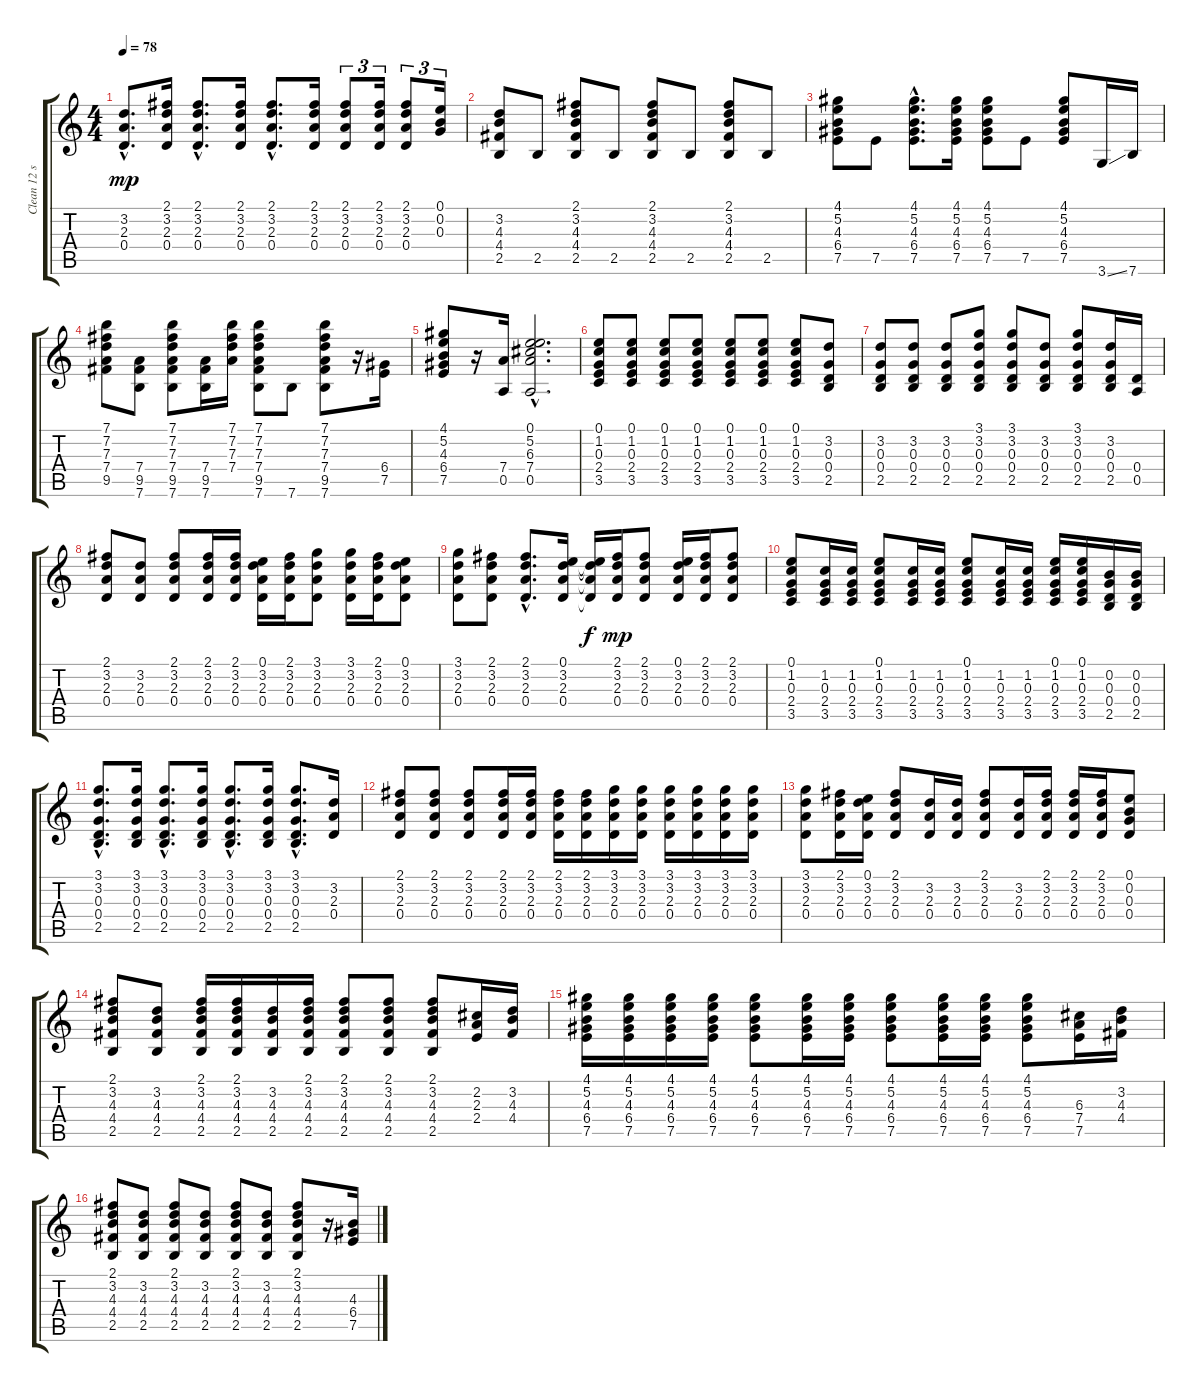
\track ("Clean 12 string electric guitar" "Clean 12 s") {instrument electricguitarclean}
\staff {score tabs}
\tuning (E4 B3 G3 D3 A2 E2) {hide}
\ts (4 4)
\tempo 78
\clef g2
\ks c
(3.2{hac} 2.3{hac} 0.4{hac}).8{d dy mp} (2.1 3.2 2.3 0.4).16 (2.1{hac} 3.2{hac} 2.3{hac} 0.4{hac}).8{d} (2.1 3.2 2.3 0.4).16 (2.1{hac} 3.2{hac} 2.3{hac} 0.4{hac}).8{d} (2.1 3.2 2.3 0.4).16 (2.1 3.2 2.3 0.4).8{tu (3 2)} (2.1 3.2 2.3 0.4).16{tu (3 2)} (2.1 3.2 2.3 0.4).8{tu (3 2)} (0.1 0.2 0.3).16{tu (3 2)} |
(3.2 4.3 4.4 2.5).8 2.5.8 (2.1 3.2 4.3 4.4 2.5).8 2.5.8 (2.1 3.2 4.3 4.4 2.5).8 2.5.8 (2.1 3.2 4.3 4.4 2.5).8 2.5.8 |
(4.1 5.2 4.3 6.4 7.5).8 7.5.8 (4.1{hac} 5.2{hac} 4.3{hac} 6.4{hac} 7.5{hac}).8{d} (4.1 5.2 4.3 6.4 7.5).16 (4.1 5.2 4.3 6.4 7.5).8 7.5.8 (4.1 5.2 4.3 6.4 7.5).8 3.6{ss}.16 7.6.16 |
(7.1 7.2 7.3 7.4 9.5).8 (7.4 9.5 7.6).8 (7.1 7.2 7.3 7.4 9.5 7.6).8 (7.4 9.5 7.6).16 (7.1 7.2 7.3 7.4).16 (7.1 7.2 7.3 7.4 9.5 7.6).8 7.6.8 (7.1 7.2 7.3 7.4 9.5 7.6).8 r.16 (6.4 7.5).16 |
(4.1 5.2 4.3 6.4 7.5).8 r.16 (7.4 0.5).16 (0.1{hac} 5.2{hac} 6.3{hac} 7.4{hac} 0.5{hac}).2{d} |
(0.1 1.2 0.3 2.4 3.5).8 (0.1 1.2 0.3 2.4 3.5).8 (0.1 1.2 0.3 2.4 3.5).8 (0.1 1.2 0.3 2.4 3.5).8 (0.1 1.2 0.3 2.4 3.5).8 (0.1 1.2 0.3 2.4 3.5).8 (0.1 1.2 0.3 2.4 3.5).8 (3.2 0.3 0.4 2.5).8 |
(3.2 0.3 0.4 2.5).8 (3.2 0.3 0.4 2.5).8 (3.2 0.3 0.4 2.5).8 (3.1 3.2 0.3 0.4 2.5).8 (3.1 3.2 0.3 0.4 2.5).8 (3.2 0.3 0.4 2.5).8 (3.1 3.2 0.3 0.4 2.5).8 (3.2 0.3 0.4 2.5).16 (0.4 0.5).16 |
(2.1 3.2 2.3 0.4).8 (3.2 2.3 0.4).8 (2.1 3.2 2.3 0.4).8 (2.1 3.2 2.3 0.4).16 (2.1 3.2 2.3 0.4).16 (0.1 3.2 2.3 0.4).16 (2.1 3.2 2.3 0.4).16 (3.1 3.2 2.3 0.4).8 (3.1 3.2 2.3 0.4).16 (2.1 3.2 2.3 0.4).16 (0.1 3.2 2.3 0.4).8 |
(3.1 3.2 2.3 0.4).8 (2.1 3.2 2.3 0.4).8 (2.1{hac} 3.2{hac} 2.3{hac} 0.4{hac}).8{d} (0.1 3.2 2.3 0.4).16 (0.1{t} 3.2{t} 2.3{t} 0.4{t}).16{dy f} (2.1 3.2 2.3 0.4).16{dy mp} (2.1 3.2 2.3 0.4).8 (0.1 3.2 2.3 0.4).16 (2.1 3.2 2.3 0.4).16 (2.1 3.2 2.3 0.4).8 |
(0.1 1.2 0.3 2.4 3.5).8 (1.2 0.3 2.4 3.5).16 (1.2 0.3 2.4 3.5).16 (0.1 1.2 0.3 2.4 3.5).8 (1.2 0.3 2.4 3.5).16 (1.2 0.3 2.4 3.5).16 (0.1 1.2 0.3 2.4 3.5).8 (1.2 0.3 2.4 3.5).16 (1.2 0.3 2.4 3.5).16 (0.1 1.2 0.3 2.4 3.5).16 (0.1 1.2 0.3 2.4 3.5).16 (0.2 0.3 0.4 2.5).16 (0.2 0.3 0.4 2.5).16 |
(3.1{hac} 3.2{hac} 0.3{hac} 0.4{hac} 2.5{hac}).8{d} (3.1 3.2 0.3 0.4 2.5).16 (3.1{hac} 3.2{hac} 0.3{hac} 0.4{hac} 2.5{hac}).8{d} (3.1 3.2 0.3 0.4 2.5).16 (3.1{hac} 3.2{hac} 0.3{hac} 0.4{hac} 2.5{hac}).8{d} (3.1 3.2 0.3 0.4 2.5).16 (3.1{hac} 3.2{hac} 0.3{hac} 0.4{hac} 2.5{hac}).8{d} (3.2 2.3 0.4).16 |
(2.1 3.2 2.3 0.4).8 (2.1 3.2 2.3 0.4).8 (2.1 3.2 2.3 0.4).8 (2.1 3.2 2.3 0.4).16 (2.1 3.2 2.3 0.4).16 (2.1 3.2 2.3 0.4).16 (2.1 3.2 2.3 0.4).16 (3.1 3.2 2.3 0.4).16 (3.1 3.2 2.3 0.4).16 (3.1 3.2 2.3 0.4).16 (3.1 3.2 2.3 0.4).16 (3.1 3.2 2.3 0.4).16 (3.1 3.2 2.3 0.4).16 |
(3.1 3.2 2.3 0.4).8 (2.1 3.2 2.3 0.4).16 (0.1 3.2 2.3 0.4).16 (2.1 3.2 2.3 0.4).8 (3.2 2.3 0.4).16 (3.2 2.3 0.4).16 (2.1 3.2 2.3 0.4).8 (3.2 2.3 0.4).16 (2.1 3.2 2.3 0.4).16 (2.1 3.2 2.3 0.4).16 (2.1 3.2 2.3 0.4).16 (0.1 0.2 0.3 0.4).8 |
(2.1 3.2 4.3 4.4 2.5).8 (3.2 4.3 4.4 2.5).8 (2.1 3.2 4.3 4.4 2.5).16 (2.1 3.2 4.3 4.4 2.5).16 (3.2 4.3 4.4 2.5).16 (2.1 3.2 4.3 4.4 2.5).16 (2.1 3.2 4.3 4.4 2.5).8 (2.1 3.2 4.3 4.4 2.5).8 (2.1 3.2 4.3 4.4 2.5).8 (2.2 2.3 2.4).16 (3.2 4.3 4.4).16 |
(4.1 5.2 4.3 6.4 7.5).16 (4.1 5.2 4.3 6.4 7.5).16 (4.1 5.2 4.3 6.4 7.5).16 (4.1 5.2 4.3 6.4 7.5).16 (4.1 5.2 4.3 6.4 7.5).8 (4.1 5.2 4.3 6.4 7.5).16 (4.1 5.2 4.3 6.4 7.5).16 (4.1 5.2 4.3 6.4 7.5).8 (4.1 5.2 4.3 6.4 7.5).16 (4.1 5.2 4.3 6.4 7.5).16 (4.1 5.2 4.3 6.4 7.5).8 (6.3 7.4 7.5).16 (3.2 4.3 4.4).16 |
(2.1 3.2 4.3 4.4 2.5).8 (3.2 4.3 4.4 2.5).8 (2.1 3.2 4.3 4.4 2.5).8 (3.2 4.3 4.4 2.5).8 (2.1 3.2 4.3 4.4 2.5).8 (3.2 4.3 4.4 2.5).8 (2.1 3.2 4.3 4.4 2.5).8 r.16 (4.3 6.4 7.5).16
